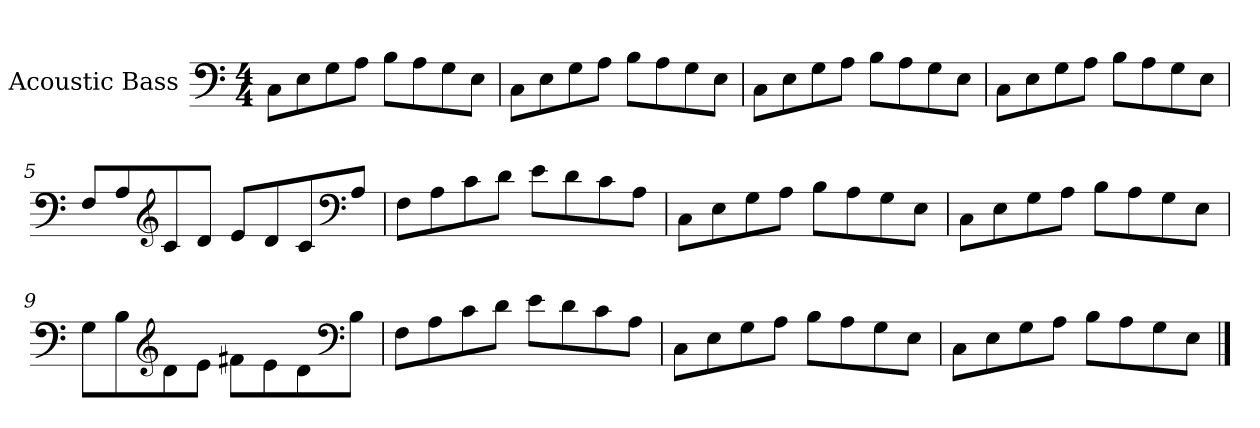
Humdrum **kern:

**kern
*part1
*staff1
*I"Acoustic Bass
*I'Ac b
*clefF4
*k[]
*M4/4
*MM100
=1
8C\L
8E\
8G\
8A\J
8B\L
8A\
8G\
8E\J
=2
8C\L
8E\
8G\
8A\J
8B\L
8A\
8G\
8E\J
=3
8C\L
8E\
8G\
8A\J
8B\L
8A\
8G\
8E\J
=4
8C\L
8E\
8G\
8A\J
8B\L
8A\
8G\
8E\J
=5
8F/L
8A/
*clefG2
8c/
8d/J
8e/L
8d/
8c/
*clefF4
8A/J
!!LO:LB:g=z
=6
8F\L
8A\
8c\
8d\J
8e\L
8d\
8c\
8A\J
=7
8C\L
8E\
8G\
8A\J
8B\L
8A\
8G\
8E\J
=8
8C\L
8E\
8G\
8A\J
8B\L
8A\
8G\
8E\J
=9
8G\L
8B\
*clefG2
8d\
8e\J
8f#X\L
8e\
8d\
*clefF4
8B\J
=10
8F\L
8A\
8c\
8d\J
8e\L
8d\
8c\
8A\J
!!LO:LB:g=z
=11
8C\L
8E\
8G\
8A\J
8B\L
8A\
8G\
8E\J
=12
8C\L
8E\
8G\
8A\J
8B\L
8A\
8G\
8E\J
==
*-
